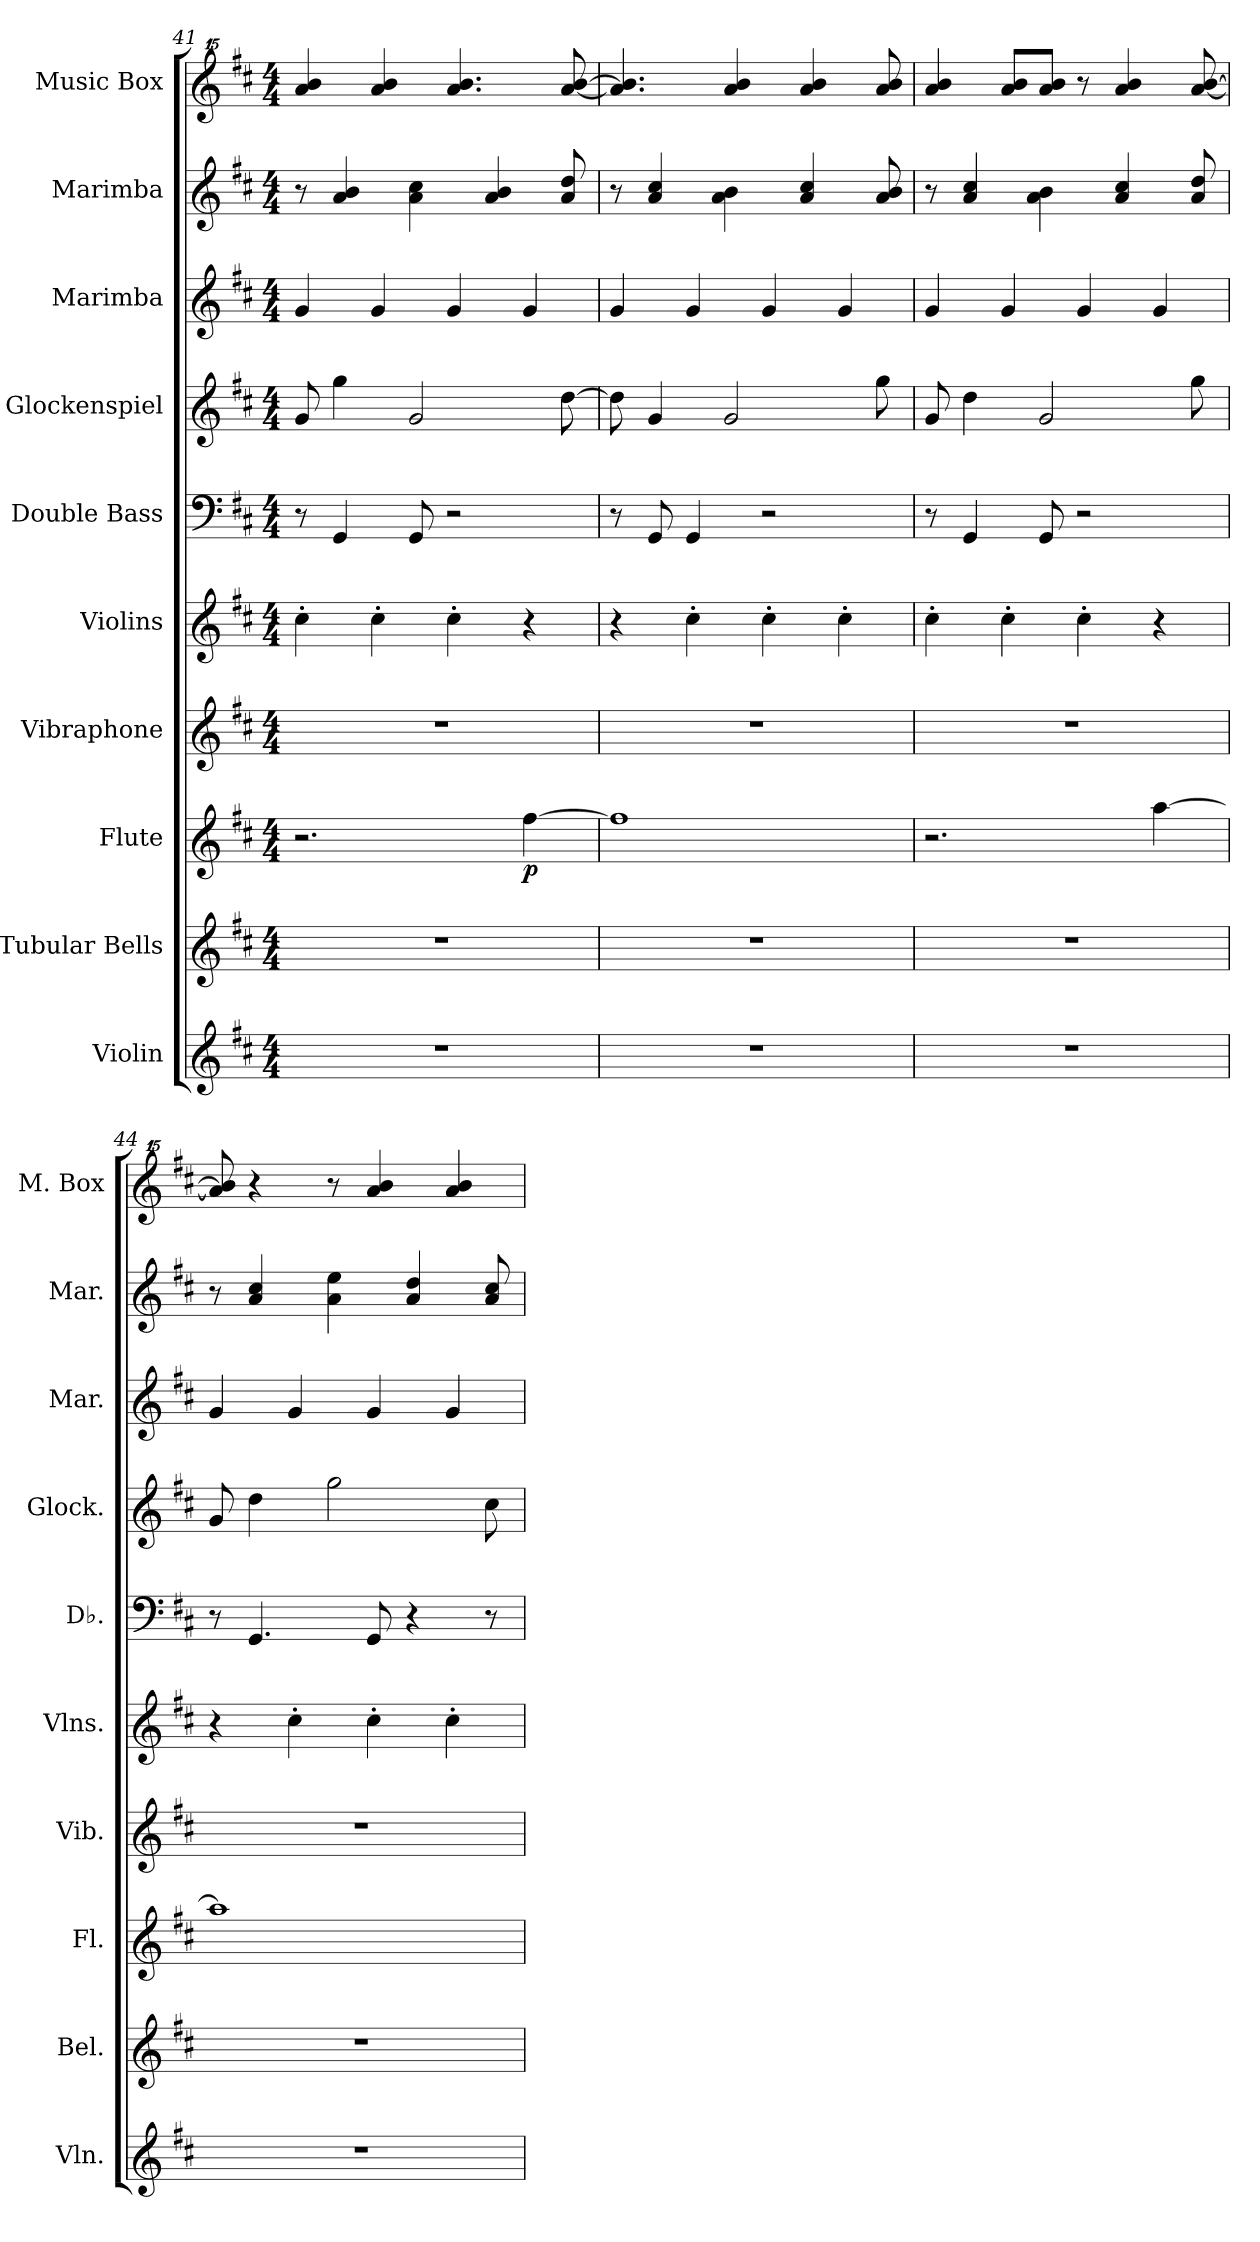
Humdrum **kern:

**kern	**kern	**kern	**dynam	**kern	**kern	**kern	**kern	**kern	**kern	**kern
*part10	*part9	*part8	*part8	*part7	*part6	*part5	*part4	*part3	*part2	*part1
*staff10	*staff9	*staff8	*staff8	*staff7	*staff6	*staff5	*staff4	*staff3	*staff2	*staff1
*I"Violin	*I"Tubular Bells	*I"Flute	*	*I"Vibraphone	*I"Violins	*I"Double Bass	*I"Glockenspiel	*I"Marimba	*I"Marimba	*I"Music Box
*I'Vln.	*I'Bel.	*I'Fl.	*	*I'Vib.	*I'Vlns.	*I'Db.	*I'Glock.	*I'Mar.	*I'Mar.	*I'M. Box
*clefG2	*clefG2	*clefG2	*	*clefG2	*clefG2	*clefF4	*clefG2	*clefG2	*clefG2	*clefG^^2
*	*	*	*	*	*	*ITrd7c12	*ITrd-14c-24	*	*	*
*k[f#c#]	*k[f#c#]	*k[f#c#]	*	*k[f#c#]	*k[f#c#]	*k[f#c#]	*k[f#c#]	*k[f#c#]	*k[f#c#]	*k[f#c#]
*M4/4	*M4/4	*M4/4	*	*M4/4	*M4/4	*M4/4	*M4/4	*M4/4	*M4/4	*M4/4
=41	=41	=41	=41	=41	=41	=41	=41	=41	=41	=41
1r	1r	2.r	.	1r	4cc#'\	8r	8ggg/	4g/	8r	4aaa/ 4bbb/
.	.	.	.	.	.	4GGG/	4gggg\	.	4a/ 4b/	.
.	.	.	.	.	4cc#'\	.	.	4g/	.	4aaa/ 4bbb/
.	.	.	.	.	.	8GGG/	2ggg/	.	4a\ 4cc#\	.
.	.	.	.	.	4cc#'\	2r	.	4g/	.	4.aaa/ 4.bbb/
.	.	.	.	.	.	.	.	.	4a/ 4b/	.
!	!	!	!LO:DY:b	!	!	!	!	!	!	!
.	.	[4ff#\	p	.	4r	.	.	4g/	.	.
.	.	.	.	.	.	.	[8dddd\	.	8a/ 8dd/	[8aaa/ [8bbb/
=42	=42	=42	=42	=42	=42	=42	=42	=42	=42	=42
1r	1r	1ff#]	.	1r	4r	8r	8dddd\]	4g/	8r	4.aaa/] 4.bbb/]
.	.	.	.	.	.	8GGG/	4ggg/	.	4a/ 4cc#/	.
.	.	.	.	.	4cc#'\	4GGG/	.	4g/	.	.
.	.	.	.	.	.	.	2ggg/	.	4a\ 4b\	4aaa/ 4bbb/
.	.	.	.	.	4cc#'\	2r	.	4g/	.	.
.	.	.	.	.	.	.	.	.	4a/ 4cc#/	4aaa/ 4bbb/
.	.	.	.	.	4cc#'\	.	.	4g/	.	.
.	.	.	.	.	.	.	8gggg\	.	8a/ 8b/	8aaa/ 8bbb/
=43	=43	=43	=43	=43	=43	=43	=43	=43	=43	=43
1r	1r	2.r	.	1r	4cc#'\	8r	8ggg/	4g/	8r	4aaa/ 4bbb/
.	.	.	.	.	.	4GGG/	4dddd\	.	4a/ 4cc#/	.
.	.	.	.	.	4cc#'\	.	.	4g/	.	8aaa/ 8bbb/L
.	.	.	.	.	.	8GGG/	2ggg/	.	4a\ 4b\	8aaa/ 8bbb/J
.	.	.	.	.	4cc#'\	2r	.	4g/	.	8r
.	.	.	.	.	.	.	.	.	4a/ 4cc#/	4aaa/ 4bbb/
.	.	[4aa\	.	.	4r	.	.	4g/	.	.
.	.	.	.	.	.	.	8gggg\	.	8a/ 8dd/	[8aaa/ [8bbb/
=44	=44	=44	=44	=44	=44	=44	=44	=44	=44	=44
1r	1r	1aa]	.	1r	4r	8r	8ggg/	4g/	8r	8aaa/] 8bbb/]
.	.	.	.	.	.	4.GGG/	4dddd\	.	4a/ 4cc#/	4r
.	.	.	.	.	4cc#'\	.	.	4g/	.	.
.	.	.	.	.	.	.	2gggg\	.	4a\ 4ee\	8r
.	.	.	.	.	4cc#'\	8GGG/	.	4g/	.	4aaa/ 4bbb/
.	.	.	.	.	.	4r	.	.	4a/ 4dd/	.
.	.	.	.	.	4cc#'\	.	.	4g/	.	4aaa/ 4bbb/
.	.	.	.	.	.	8r	8cccc#\	.	8a/ 8cc#/	.
=	=	=	=	=	=	=	=	=	=	=
*-	*-	*-	*-	*-	*-	*-	*-	*-	*-	*-
